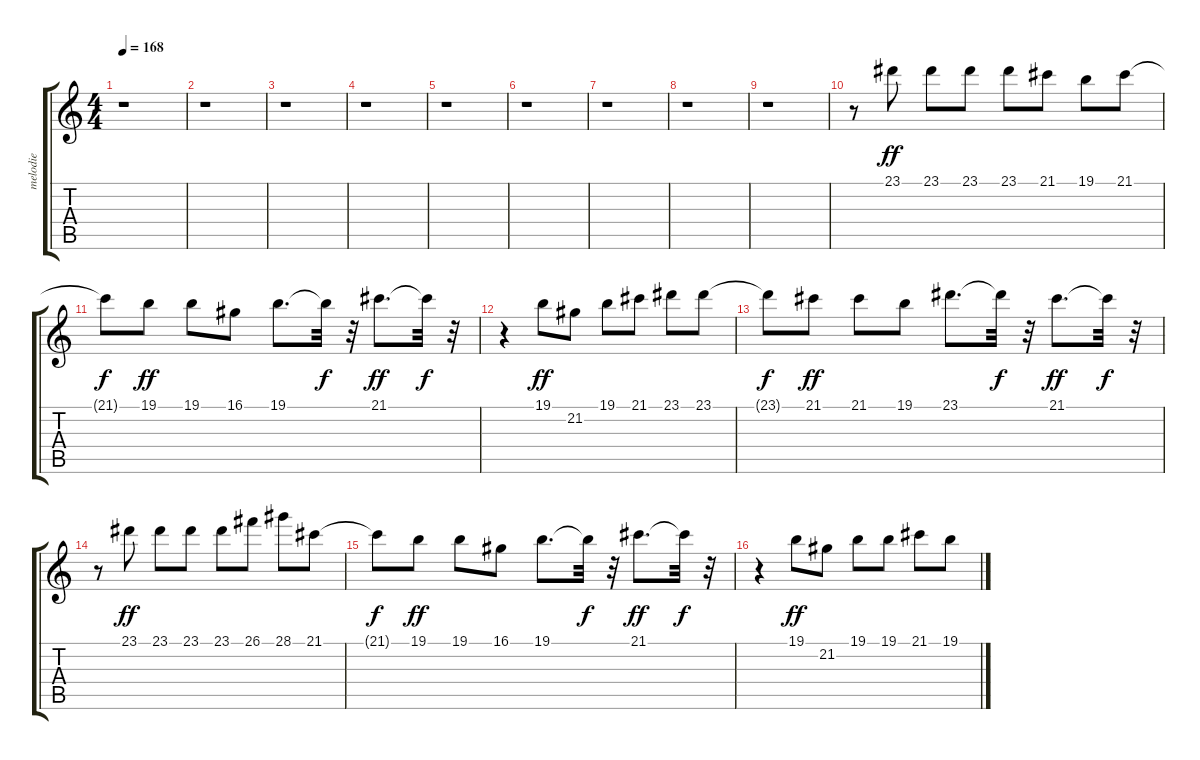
\track ("melodie" "melodie") {instrument panflute}
\staff {score tabs}
\tuning (E4 B3 G3 D3 A2 E2) {hide}
\ts (4 4)
\tempo 168
\clef g2
\ks c
r.1{dy ff instrument panflute} |
r.1 |
r.1 |
r.1 |
r.1 |
r.1 |
r.1 |
r.1 |
r.1 |
r.8 23.1.8 23.1.8 23.1.8 23.1.8 21.1.8 19.1.8 21.1.8 |
21.1{t}.8{dy f} 19.1.8{dy ff} 19.1.8 16.1.8 19.1.8{d} 19.1{t}.32{dy f} r.32 21.1.8{d dy ff} 21.1{t}.32{dy f} r.32 |
r.4 19.1.8{dy ff} 21.2.8 19.1.8 21.1.8 23.1.8 23.1.8 |
23.1{t}.8{dy f} 21.1.8{dy ff} 21.1.8 19.1.8 23.1.8{d} 23.1{t}.32{dy f} r.32 21.1.8{d dy ff} 21.1{t}.32{dy f} r.32 |
r.8 23.1.8{dy ff} 23.1.8 23.1.8 23.1.8 26.1.8 28.1.8 21.1.8 |
21.1{t}.8{dy f} 19.1.8{dy ff} 19.1.8 16.1.8 19.1.8{d} 19.1{t}.32{dy f} r.32 21.1.8{d dy ff} 21.1{t}.32{dy f} r.32 |
r.4 19.1.8{dy ff} 21.2.8 19.1.8 19.1.8 21.1.8 19.1.8
